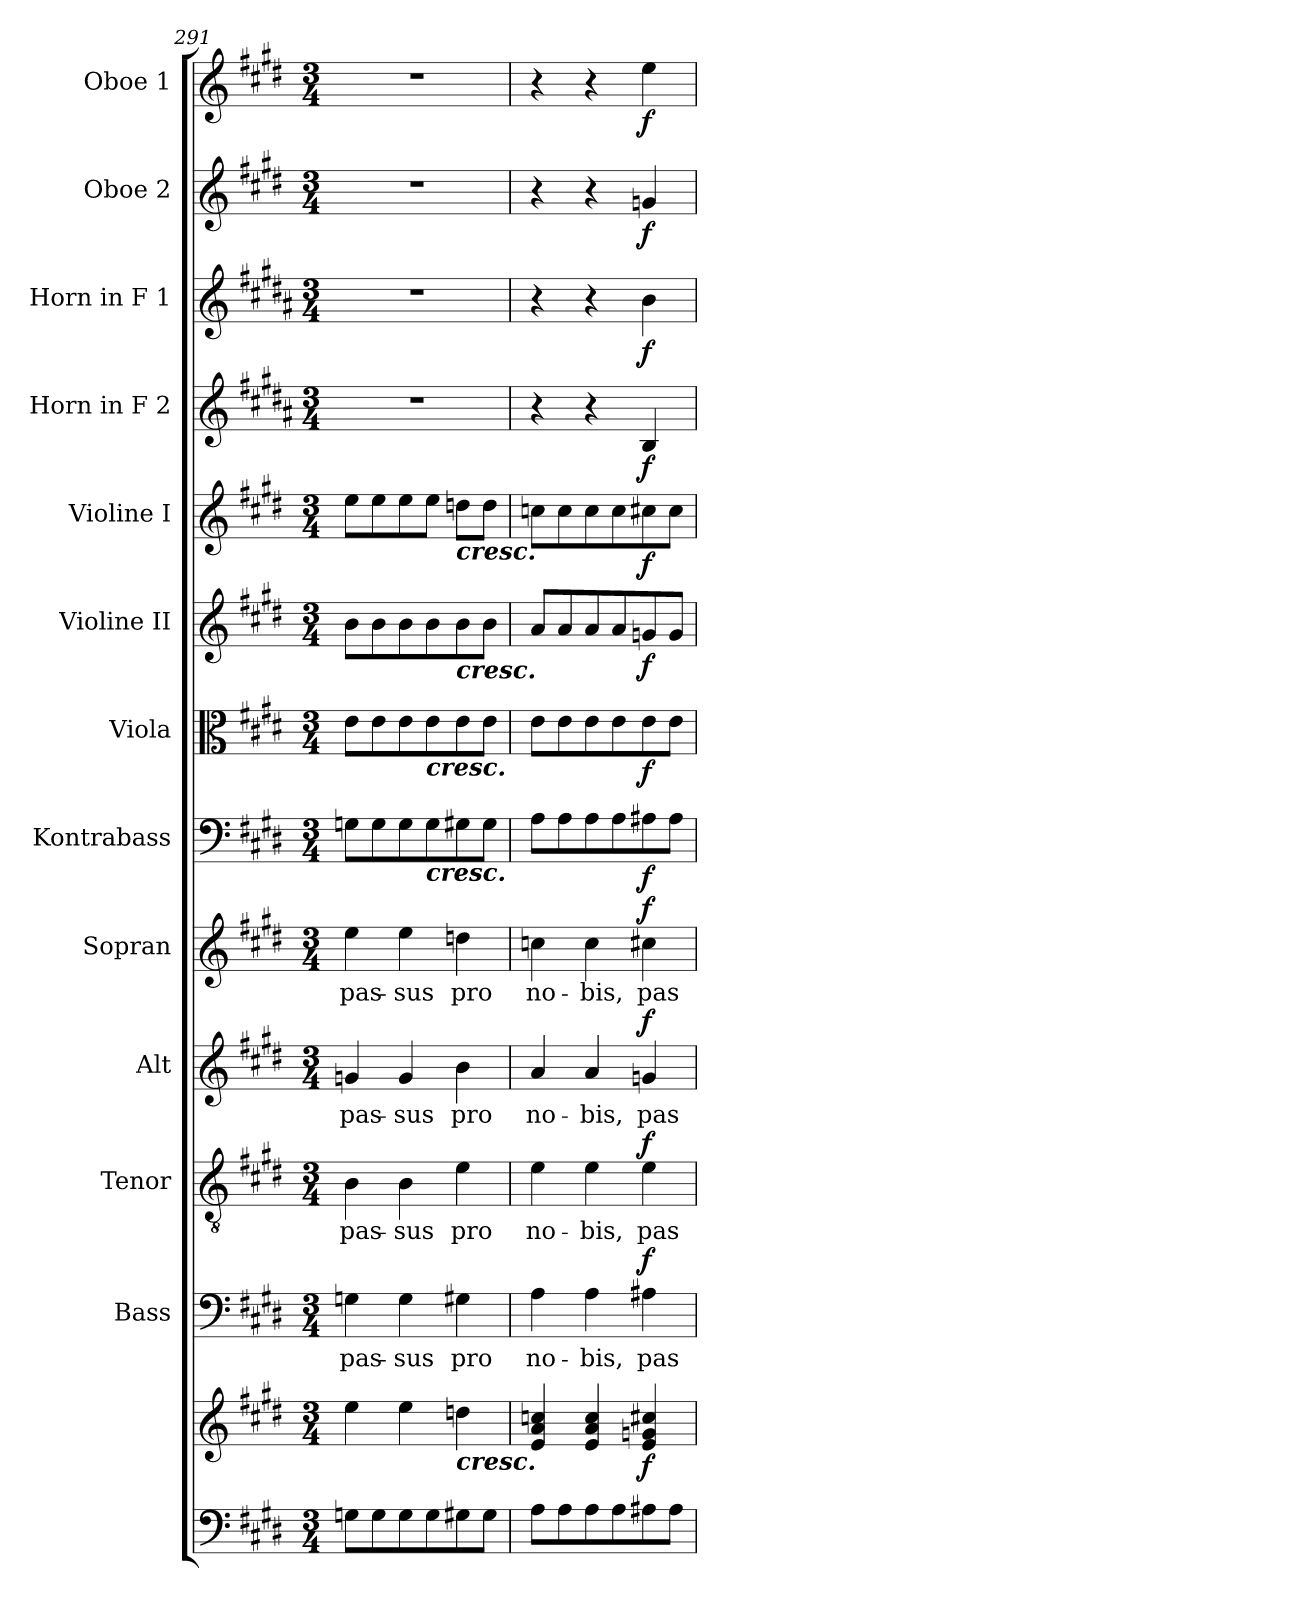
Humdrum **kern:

**kern	**kern	**dynam	**kern	**text	**dynam	**kern	**text	**dynam	**kern	**text	**dynam	**kern	**text	**dynam	**kern	**dynam	**kern	**dynam	**kern	**dynam	**kern	**dynam	**kern	**dynam	**kern	**dynam	**kern	**dynam	**kern	**dynam
*part13	*part13	*part13	*part12	*part12	*part12	*part11	*part11	*part11	*part10	*part10	*part10	*part9	*part9	*part9	*part8	*part8	*part7	*part7	*part6	*part6	*part5	*part5	*part4	*part4	*part3	*part3	*part2	*part2	*part1	*part1
*staff14	*staff13	*staff13/14	*staff12	*staff12	*staff12	*staff11	*staff11	*staff11	*staff10	*staff10	*staff10	*staff9	*staff9	*staff9	*staff8	*staff8	*staff7	*staff7	*staff6	*staff6	*staff5	*staff5	*staff4	*staff4	*staff3	*staff3	*staff2	*staff2	*staff1	*staff1
*	*	*	*I"Bass	*	*	*I"Tenor	*	*	*I"Alt	*	*	*I"Sopran	*	*	*I"Kontrabass	*	*I"Viola	*	*I"Violine II	*	*I"Violine I	*	*I"Horn in F 2	*	*I"Horn in F 1	*	*I"Oboe 2	*	*I"Oboe 1	*
*	*	*	*I'B.	*	*	*I'T.	*	*	*I'A.	*	*	*I'S.	*	*	*I'Kb.	*	*I'Vla.	*	*I'Vl. II	*	*I'Vl. I	*	*	*	*	*	*I'Ob.. 2	*	*I'Ob. 1	*
*clefF4	*clefG2	*	*clefF4	*	*	*clefGv2	*	*	*clefG2	*	*	*clefG2	*	*	*clefF4	*	*clefC3	*	*clefG2	*	*clefG2	*	*clefG2	*	*clefG2	*	*clefG2	*	*clefG2	*
*	*	*	*	*	*	*	*	*	*	*	*	*	*	*	*ITrd7c12	*	*	*	*	*	*	*	*ITrd4c7	*	*ITrd4c7	*	*	*	*	*
*k[f#c#g#d#]	*k[f#c#g#d#]	*	*k[f#c#g#d#]	*	*	*k[f#c#g#d#]	*	*	*k[f#c#g#d#]	*	*	*k[f#c#g#d#]	*	*	*k[f#c#g#d#]	*	*k[f#c#g#d#]	*	*k[f#c#g#d#]	*	*k[f#c#g#d#]	*	*k[f#c#g#d#]	*	*k[f#c#g#d#]	*	*k[f#c#g#d#]	*	*k[f#c#g#d#]	*
*E:	*E:	*	*E:	*	*	*E:	*	*	*E:	*	*	*E:	*	*	*E:	*	*E:	*	*E:	*	*E:	*	*E:	*	*E:	*	*E:	*	*E:	*
*M3/4	*M3/4	*	*M3/4	*	*	*M3/4	*	*	*M3/4	*	*	*M3/4	*	*	*M3/4	*	*M3/4	*	*M3/4	*	*M3/4	*	*M3/4	*	*M3/4	*	*M3/4	*	*M3/4	*
=291	=291	=291	=291	=291	=291	=291	=291	=291	=291	=291	=291	=291	=291	=291	=291	=291	=291	=291	=291	=291	=291	=291	=291	=291	=291	=291	=291	=291	=291	=291
!	!	!	!	!LO:LY:b	!	!	!LO:LY:b	!	!	!LO:LY:b	!	!	!LO:LY:b	!	!	!	!	!	!	!	!	!	!	!	!	!	!	!	!	!
8Gn\L	4ee\	.	4Gn\	pas-	.	4B\	pas-	.	4gn/	pas-	.	4ee\	pas-	.	8GGn\L	.	8e\L	.	8b\L	.	8ee\L	.	2.r	.	2.r	.	2.r	.	2.r	.
8G\	.	.	.	.	.	.	.	.	.	.	.	.	.	.	8GG\	.	8e\	.	8b\	.	8ee\	.	.	.	.	.	.	.	.	.
!	!	!	!	!LO:LY:b	!	!	!LO:LY:b	!	!	!LO:LY:b	!	!	!LO:LY:b	!	!	!	!	!	!	!	!	!	!	!	!	!	!	!	!	!
8G\	4ee\	.	4G\	-sus	.	4B\	-sus	.	4g/	-sus	.	4ee\	-sus	.	8GG\	.	8e\	.	8b\	.	8ee\	.	.	.	.	.	.	.	.	.
!	!	!	!	!	!	!	!	!	!	!	!	!	!	!	!	!	!LO:TX:b:Bi:t=cresc.	!	!	!	!	!	!	!	!	!	!	!	!	!
!	!	!	!	!	!	!	!	!	!	!	!	!	!	!	!LO:TX:b:Bi:t=cresc.	!	!	!	!	!	!	!	!	!	!	!	!	!	!	!
8G\	.	.	.	.	.	.	.	.	.	.	.	.	.	.	8GG\	.	8e\	.	8b\	.	8ee\J	.	.	.	.	.	.	.	.	.
!	!	!	!	!	!	!	!	!	!	!	!	!	!	!	!	!	!	!	!	!	!LO:TX:b:Bi:t=cresc.	!	!	!	!	!	!	!	!	!
!	!	!	!	!	!	!	!	!	!	!	!	!	!	!	!	!	!	!	!LO:TX:b:Bi:t=cresc.	!	!	!	!	!	!	!	!	!	!	!
!	!LO:TX:b:Bi:t=cresc.	!	!	!	!	!	!	!	!	!	!	!	!	!	!	!	!	!	!	!	!	!	!	!	!	!	!	!	!	!
!	!	!	!	!LO:LY:b	!	!	!LO:LY:b	!	!	!LO:LY:b	!	!	!LO:LY:b	!	!	!	!	!	!	!	!	!	!	!	!	!	!	!	!	!
8G#X\	4ddn\	.	4G#X\	pro	.	4e\	pro	.	4b\	pro	.	4ddn\	pro	.	8GG#X\	.	8e\	.	8b\	.	8ddn\L	.	.	.	.	.	.	.	.	.
8G#\J	.	.	.	.	.	.	.	.	.	.	.	.	.	.	8GG#\J	.	8e\J	.	8b\J	.	8dd\J	.	.	.	.	.	.	.	.	.
!!LO:PB:g=z
=292	=292	=292	=292	=292	=292	=292	=292	=292	=292	=292	=292	=292	=292	=292	=292	=292	=292	=292	=292	=292	=292	=292	=292	=292	=292	=292	=292	=292	=292	=292
!	!	!	!	!LO:LY:b	!	!	!LO:LY:b	!	!	!LO:LY:b	!	!	!LO:LY:b	!	!	!	!	!	!	!	!	!	!	!	!	!	!	!	!	!
8A\L	4e/ 4a/ 4ccn/	.	4A\	no-	.	4e\	no-	.	4a/	no-	.	4ccn\	no-	.	8AA\L	.	8e\L	.	8a/L	.	8ccn\L	.	4r	.	4r	.	4r	.	4r	.
8A\	.	.	.	.	.	.	.	.	.	.	.	.	.	.	8AA\	.	8e\	.	8a/	.	8cc\	.	.	.	.	.	.	.	.	.
!	!	!	!	!LO:LY:b	!	!	!LO:LY:b	!	!	!LO:LY:b	!	!	!LO:LY:b	!	!	!	!	!	!	!	!	!	!	!	!	!	!	!	!	!
8A\	4e/ 4a/ 4cc/	.	4A\	-bis,	.	4e\	-bis,	.	4a/	-bis,	.	4cc\	-bis,	.	8AA\	.	8e\	.	8a/	.	8cc\	.	4r	.	4r	.	4r	.	4r	.
8A\	.	.	.	.	.	.	.	.	.	.	.	.	.	.	8AA\	.	8e\	.	8a/	.	8cc\	.	.	.	.	.	.	.	.	.
!	!	!LO:DY:b	!	!LO:LY:b	!LO:DY:a	!	!LO:LY:b	!LO:DY:a	!	!LO:LY:b	!LO:DY:a	!	!LO:LY:b	!LO:DY:a	!	!LO:DY:b	!	!LO:DY:b	!	!LO:DY:b	!	!LO:DY:b	!	!LO:DY:b	!	!LO:DY:b	!	!LO:DY:b	!	!LO:DY:b
8A#X\	4e/ 4gn/ 4cc#X/	f	4A#X\	pas-	f	4e\	pas-	f	4gn/	pas-	f	4cc#X\	pas-	f	8AA#X\	f	8e\	f	8gn/	f	8cc#X\	f	4E/	f	4e\	f	4gn/	f	4ee\	f
8A#\J	.	.	.	.	.	.	.	.	.	.	.	.	.	.	8AA#\J	.	8e\J	.	8g/J	.	8cc#\J	.	.	.	.	.	.	.	.	.
=	=	=	=	=	=	=	=	=	=	=	=	=	=	=	=	=	=	=	=	=	=	=	=	=	=	=	=	=	=	=
*-	*-	*-	*-	*-	*-	*-	*-	*-	*-	*-	*-	*-	*-	*-	*-	*-	*-	*-	*-	*-	*-	*-	*-	*-	*-	*-	*-	*-	*-	*-
